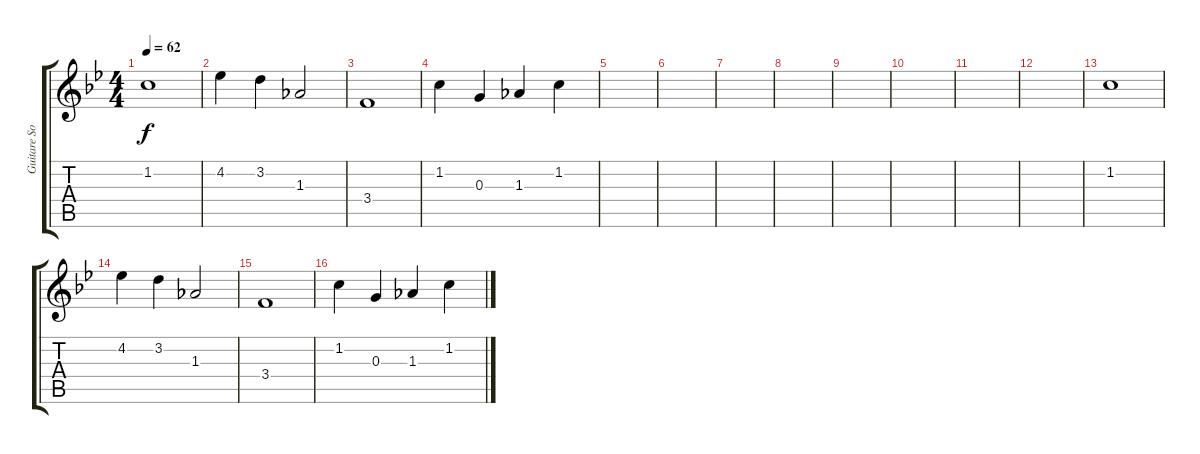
\track ("Guitare Solo" "Guitare So") {instrument overdrivenguitar}
\staff {score tabs}
\tuning (E4 B3 G3 D3 A2 E2) {hide}
\ts (4 4)
\tempo 62
\clef g2
\ks bb
1.2.1{dy f} |
4.2.4 3.2.4 1.3.2 |
3.4.1 |
1.2.4 0.3.4 1.3.4 1.2.4 |
|
|
|
|
|
|
|
|
1.2.1 |
4.2.4 3.2.4 1.3.2 |
3.4.1 |
1.2.4 0.3.4 1.3.4 1.2.4
